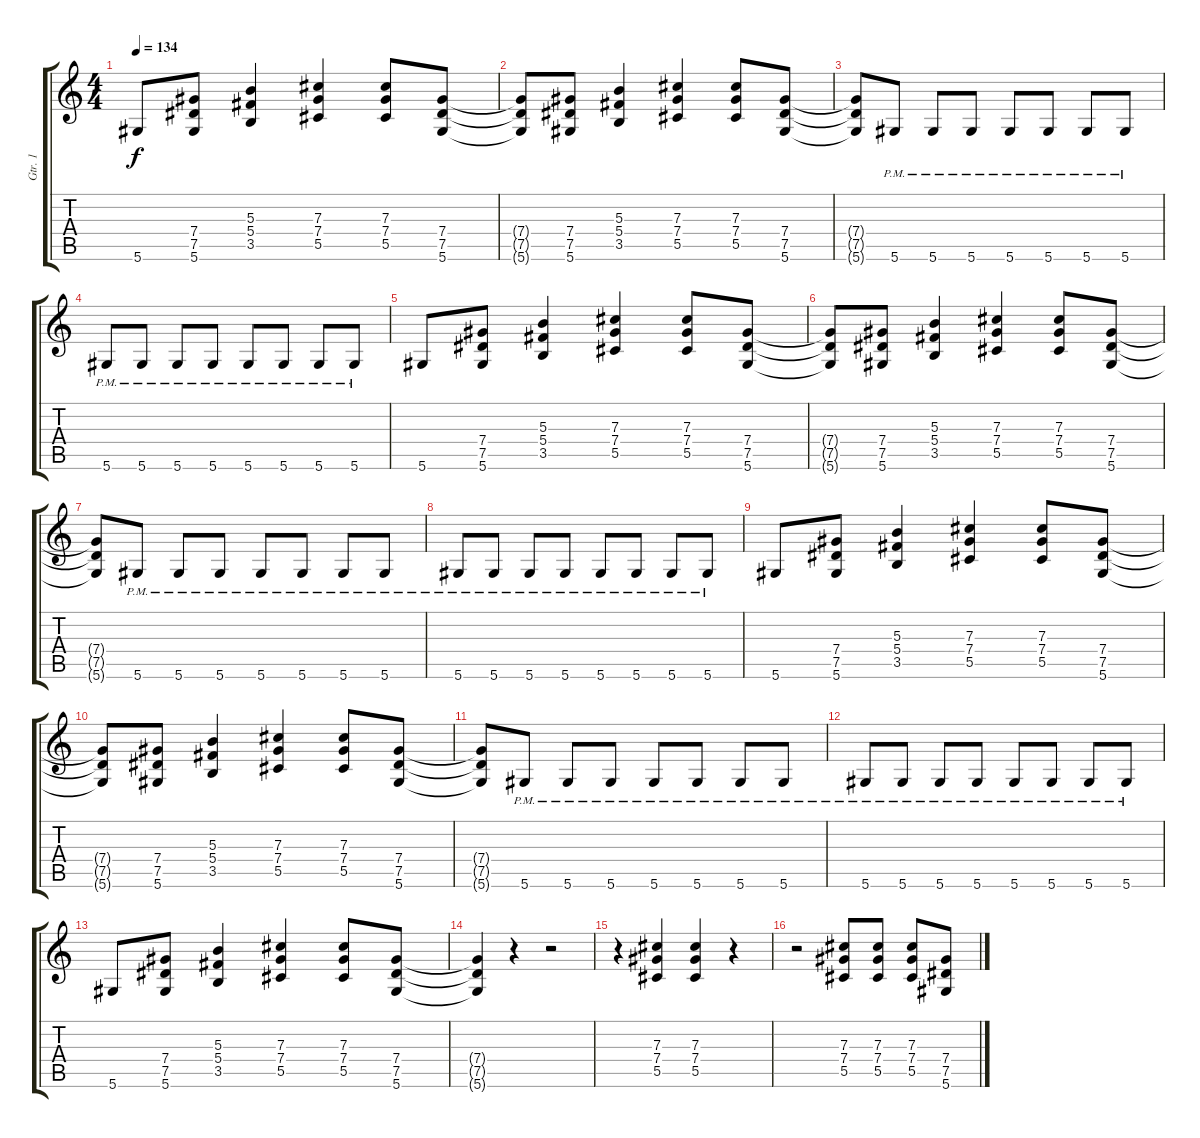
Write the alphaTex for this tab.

\track ("Gtr. 1" "Gtr. 1") {instrument overdrivenguitar}
\staff {score tabs}
\tuning (Eb4 Bb3 Gb3 Db3 Ab2 Eb2) {hide}
\ts (4 4)
\tempo 134
\clef g2
\ks c
5.6.8{dy f} (7.4 7.5 5.6).8 (5.3 5.4 3.5).4 (7.3 7.4 5.5).4 (7.3 7.4 5.5).8 (7.4 7.5 5.6).8 |
(7.4{t} 7.5{t} 5.6{t}).8 (7.4 7.5 5.6).8 (5.3 5.4 3.5).4 (7.3 7.4 5.5).4 (7.3 7.4 5.5).8 (7.4 7.5 5.6).8 |
(7.4{t} 7.5{t} 5.6{t}).8 5.6{pm}.8 5.6{pm}.8 5.6{pm}.8 5.6{pm}.8 5.6{pm}.8 5.6{pm}.8 5.6{pm}.8 |
5.6{pm}.8 5.6{pm}.8 5.6{pm}.8 5.6{pm}.8 5.6{pm}.8 5.6{pm}.8 5.6{pm}.8 5.6{pm}.8 |
5.6.8 (7.4 7.5 5.6).8 (5.3 5.4 3.5).4 (7.3 7.4 5.5).4 (7.3 7.4 5.5).8 (7.4 7.5 5.6).8 |
(7.4{t} 7.5{t} 5.6{t}).8 (7.4 7.5 5.6).8 (5.3 5.4 3.5).4 (7.3 7.4 5.5).4 (7.3 7.4 5.5).8 (7.4 7.5 5.6).8 |
(7.4{t} 7.5{t} 5.6{t}).8 5.6{pm}.8 5.6{pm}.8 5.6{pm}.8 5.6{pm}.8 5.6{pm}.8 5.6{pm}.8 5.6{pm}.8 |
5.6{pm}.8 5.6{pm}.8 5.6{pm}.8 5.6{pm}.8 5.6{pm}.8 5.6{pm}.8 5.6{pm}.8 5.6{pm}.8 |
5.6.8 (7.4 7.5 5.6).8 (5.3 5.4 3.5).4 (7.3 7.4 5.5).4 (7.3 7.4 5.5).8 (7.4 7.5 5.6).8 |
(7.4{t} 7.5{t} 5.6{t}).8 (7.4 7.5 5.6).8 (5.3 5.4 3.5).4 (7.3 7.4 5.5).4 (7.3 7.4 5.5).8 (7.4 7.5 5.6).8 |
(7.4{t} 7.5{t} 5.6{t}).8 5.6{pm}.8 5.6{pm}.8 5.6{pm}.8 5.6{pm}.8 5.6{pm}.8 5.6{pm}.8 5.6{pm}.8 |
5.6{pm}.8 5.6{pm}.8 5.6{pm}.8 5.6{pm}.8 5.6{pm}.8 5.6{pm}.8 5.6{pm}.8 5.6{pm}.8 |
5.6.8 (7.4 7.5 5.6).8 (5.3 5.4 3.5).4 (7.3 7.4 5.5).4 (7.3 7.4 5.5).8 (7.4 7.5 5.6).8 |
(7.4{t} 7.5{t} 5.6{t}).4 r.4 r.2 |
r.4 (7.3 7.4 5.5).4 (7.3 7.4 5.5).4 r.4 |
r.2 (7.3 7.4 5.5).8 (7.3 7.4 5.5).8 (7.3 7.4 5.5).8 (7.4 7.5 5.6).8
